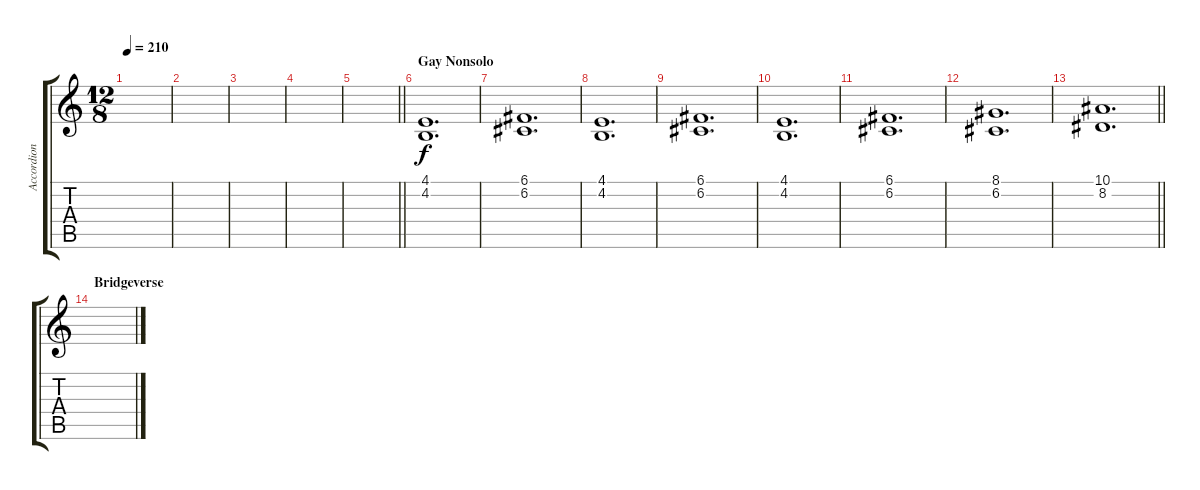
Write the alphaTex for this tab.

\track ("Accordion" "Accordion") {instrument accordion}
\staff {score tabs}
\tuning (C4 G3 Eb3 Bb2 F2 C2) {hide}
\ts (12 8)
\tempo 210
\clef g2
\ks c
|
|
|
|
\barLineRight lightlight
|
\section ("" "Gay Nonsolo")
(4.1 4.2).1{d} |
(6.1 6.2).1{d} |
(4.1 4.2).1{d} |
(6.1 6.2).1{d} |
(4.1 4.2).1{d} |
(6.1 6.2).1{d} |
(8.1 6.2).1{d} |
\barLineRight lightlight
(10.1 8.2).1{d} |
\section ("" "Bridgeverse")
